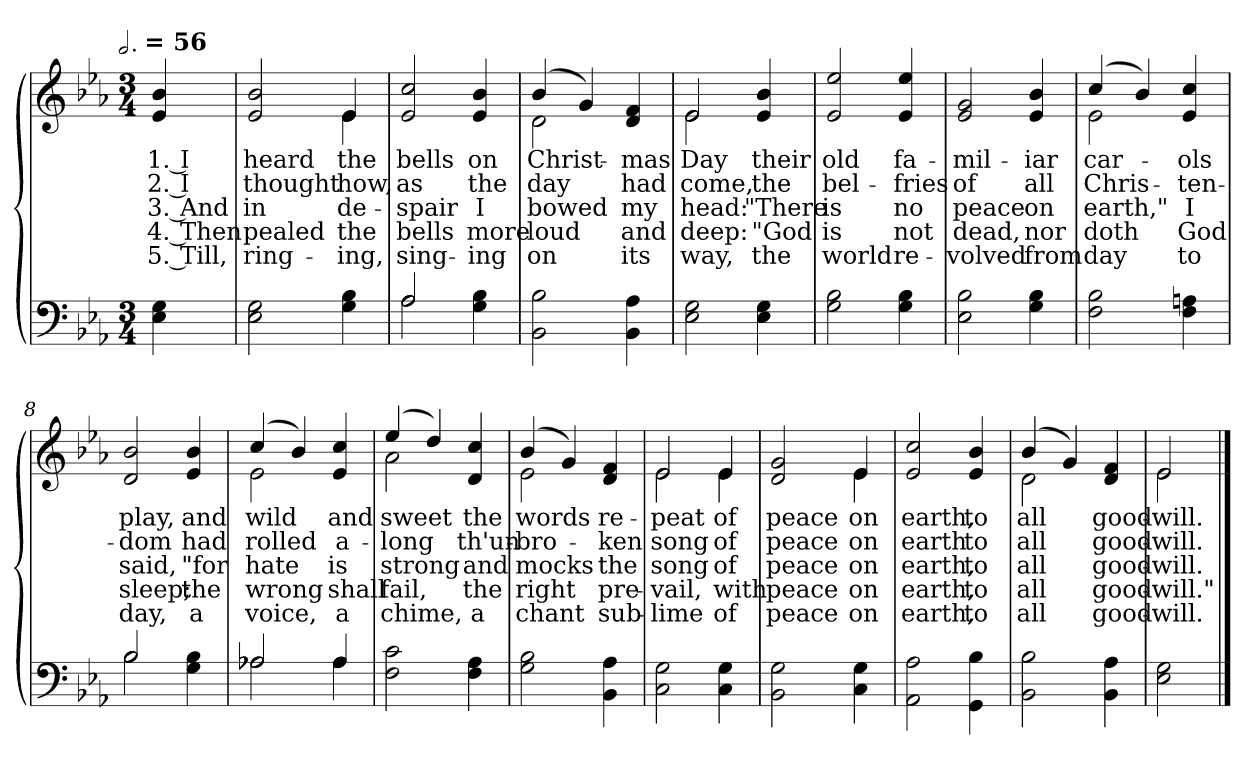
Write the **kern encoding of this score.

**kern	**kern	**text	**text	**text	**text	**text
*part1	*part1	*part1	*part1	*part1	*part1	*part1
*staff2	*staff1	*staff1	*staff1	*staff1	*staff1	*staff1
*clefF4	*clefG2	*	*	*	*	*
*k[b-e-a-]	*k[b-e-a-]	*	*	*	*	*
!!LO:TX:omd:t=[half-dot] = 56
*M3/4	*M3/4	*	*	*	*	*
*MM168	*MM168	*	*	*	*	*
=	=	=	=	=	=	=
4E-\ 4G\	4e-/ 4b-/	1. I	2. I	3. And	4. Then	5. Till,
=1	=1	=1	=1	=1	=1	=1
*	*^	*	*	*	*	*
2E-\ 2G\	2e-/ 2b-/	4ryy	heard	thought	in	pealed	ring-
.	.	4ryy	.	.	.	.	.
4G\ 4B-\	4e-/	4e-\	the	how,	de-	the	-ing,
*	*v	*v	*	*	*	*	*
=2	=2	=2	=2	=2	=2	=2
*^	*	*	*	*	*	*
2A-/	2A-\	2e-/ 2cc/	bells	as	-spair	bells	sing-
4G 4B-	4ryy	4e-/ 4b-/	on	the	I	more	-ing
*v	*v	*	*	*	*	*	*
=3	=3	=3	=3	=3	=3	=3
*	*^	*	*	*	*	*
2BB-\ 2B-\	(>4b-/	2d\	Christ-	day	bowed	loud	on
.	4g/)	.	.	.	.	.	.
4BB-\ 4A-\	4d/ 4f/	4ryy	-mas	had	my	and	its
=4	=4	=4	=4	=4	=4	=4	=4
2E-\ 2G\	2e-/	2e-\	Day	come,	head:	deep:	way,
4E-\ 4G\	4e-/ 4b-/	4ryy	their	the	"There	"God	the
*	*v	*v	*	*	*	*	*
=5	=5	=5	=5	=5	=5	=5
2G\ 2B-\	2e-/ 2ee-/	old	bel-	is	is	world
4G\ 4B-\	4e-/ 4ee-/	fa-	-fries	no	not	re-
!!LO:LB:g=z
=6	=6	=6	=6	=6	=6	=6
2E-\ 2B-\	2e-/ 2g/	-mil-	of	peace	dead,	-volved
4G\ 4B-\	4e-/ 4b-/	-iar	all	on	nor	from
=7	=7	=7	=7	=7	=7	=7
*	*^	*	*	*	*	*
2F\ 2B-\	(>4cc/	2e-\	car-	Chris-	earth,"	doth	day
.	4b-/)	.	.	.	.	.	.
4F\ 4An\	4e-/ 4cc/	4ryy	-ols	-ten-	I	God	to
*	*v	*v	*	*	*	*	*
=8	=8	=8	=8	=8	=8	=8
*^	*	*	*	*	*	*
2B-/	2B-\	2d/ 2b-/	play,	-dom	said,	sleep;	day,
4G 4B-	4ryy	4e-/ 4b-/	and	had	"for	the	a
=9	=9	=9	=9	=9	=9	=9	=9
*	*	*^	*	*	*	*	*
2A-X/	2A-X\	(>4cc/	2e-\	wild	rolled	hate	wrong	voice,
.	.	4b-/)	.	.	.	.	.	.
4A-/	4A-\	4e-/ 4cc/	4ryy	and	a-	is	shall	a
*v	*v	*	*	*	*	*	*	*
=10	=10	=10	=10	=10	=10	=10	=10
2F\ 2c\	(>4ee-/	2a-\	sweet	-long	strong	fail,	chime,
.	4dd/)	.	.	.	.	.	.
4F\ 4A-\	4d/ 4cc/	4ryy	the	th'un-	and	the	a
!!LO:LB:g=z	!!
=11	=11	=11	=11	=11	=11	=11	=11
2G\ 2B-\	(>4b-/	2e-\	words	-bro-	mocks	right	chant
.	4g/)	.	.	.	.	.	.
4BB-\ 4A-\	4d/ 4f/	4ryy	re-	-ken	the	pre-	sub-
=12	=12	=12	=12	=12	=12	=12	=12
2C\ 2G\	2e-/	2e-\	-peat	song	song	-vail,	-lime
4C\ 4G\	4e-/	4e-\	of	of	of	with	of
=13	=13	=13	=13	=13	=13	=13	=13
2BB-\ 2G\	2d/ 2g/	4ryy	peace	peace	peace	peace	peace
.	.	4ryy	.	.	.	.	.
4C\ 4G\	4e-/	4e-\	on	on	on	on	on
*	*v	*v	*	*	*	*	*
=14	=14	=14	=14	=14	=14	=14
2AA-\ 2A-\	2e-/ 2cc/	earth,	earth	earth,	earth,	earth,
4GG\ 4B-\	4e-/ 4b-/	to	to	to	to	to
=15	=15	=15	=15	=15	=15	=15
*	*^	*	*	*	*	*
2BB-\ 2B-\	(>4b-/	2d\	all	all	all	all	all
.	4g/)	.	.	.	.	.	.
4BB-\ 4A-\	4d/ 4f/	4ryy	good-	good-	good-	good-	good-
=16	=16	=16	=16	=16	=16	=16	=16
2E-\ 2G\	2e-/	2e-\	-will.	-will.	-will.	-will."	-will.
*	*v	*v	*	*	*	*	*
==	==	==	==	==	==	==
*-	*-	*-	*-	*-	*-	*-
